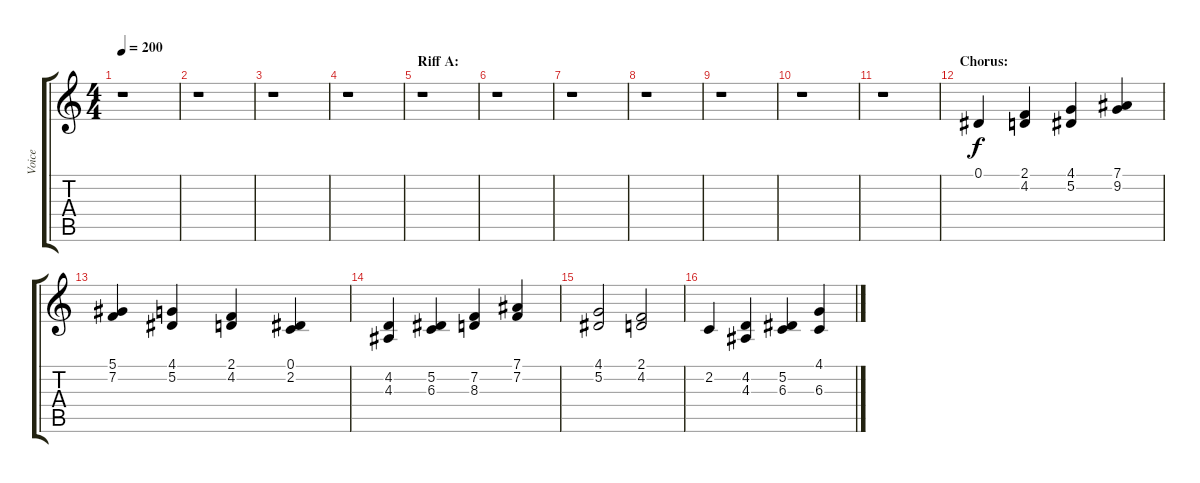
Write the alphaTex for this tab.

\track ("Voice" "Voice") {instrument cello}
\staff {score tabs}
\tuning (Eb4 Bb3 Gb3 Db3 Ab2 Eb2) {hide}
\ts (4 4)
\tempo 200
\clef g2
\ks c
r.1{dy f} |
r.1 |
r.1 |
r.1 |
\section ("" "Riff A:")
r.1 |
r.1 |
r.1 |
r.1 |
r.1 |
r.1 |
r.1 |
\section ("" "Chorus:")
0.1.4 (2.1 4.2).4 (4.1 5.2).4 (7.1 9.2).4 |
(5.1 7.2).4 (4.1 5.2).4 (2.1 4.2).4 (0.1 2.2).4 |
(4.2 4.3).4 (5.2 6.3).4 (7.2 8.3).4 (7.1 7.2).4 |
(4.1 5.2).2 (2.1 4.2).2 |
2.2.4 (4.2 4.3).4 (5.2 6.3).4 (4.1 6.3).4
